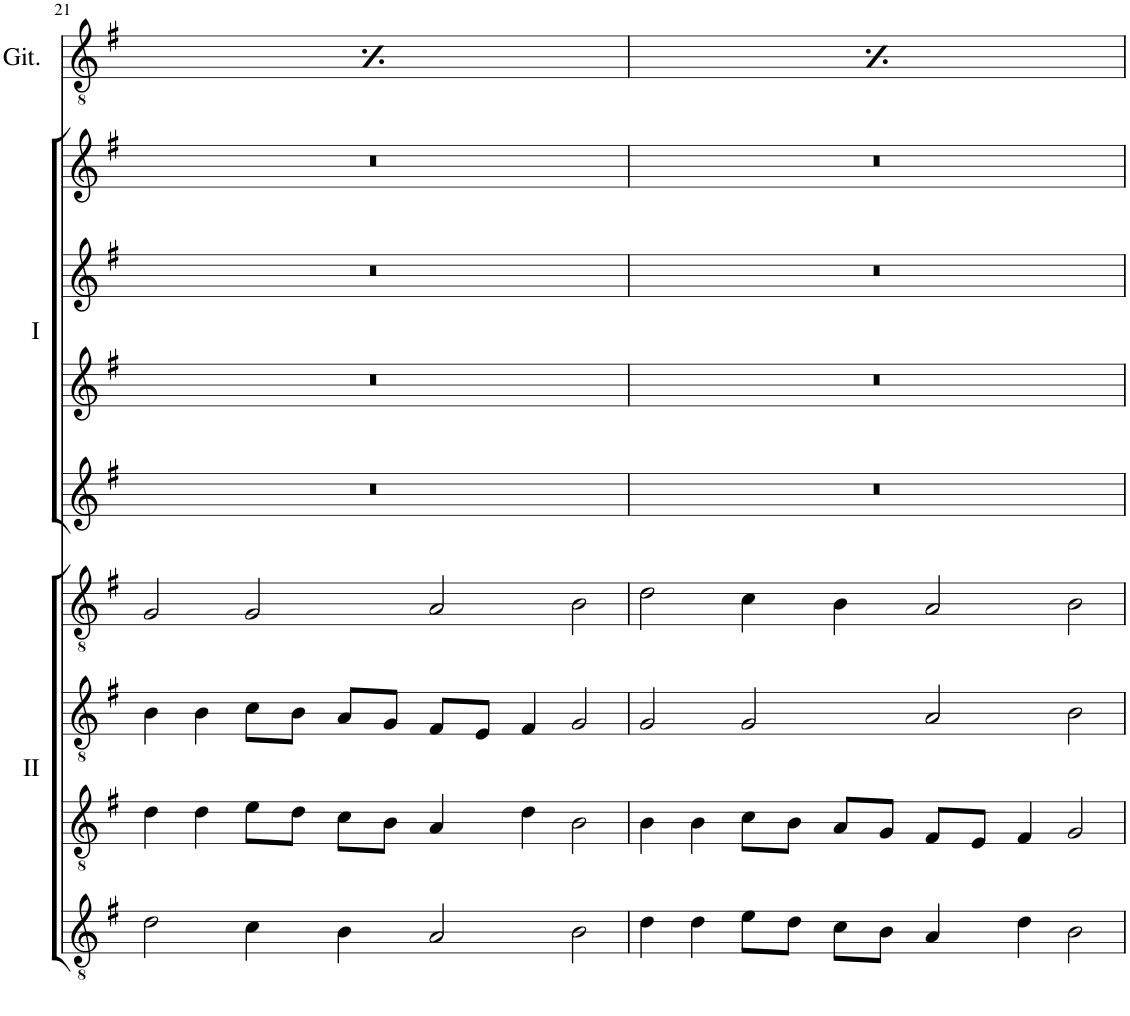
**kern	**kern	**kern	**kern	**kern	**kern	**kern	**kern	**kern	**harte
*part3	*part3	*part3	*part3	*part2	*part2	*part2	*part2	*part1	*part1
*staff9	*staff8	*staff7	*staff6	*staff5	*staff4	*staff3	*staff2	*staff1	*
*I"Kanon II	*	*	*	*I"Kanon I	*	*	*	*I"Gitarre	*
*I'II	*	*	*	*I'I	*	*	*	*I'Git.	*
!!LO:PB:g=z
*clefGv2	*clefGv2	*clefGv2	*clefGv2	*clefG2	*clefG2	*clefG2	*clefG2	*clefGv2	*
*k[f#]	*k[f#]	*k[f#]	*k[f#]	*k[f#]	*k[f#]	*k[f#]	*k[f#]	*k[f#]	*
*M4/2	*M4/2	*M4/2	*M4/2	*M4/2	*M4/2	*M4/2	*M4/2	*M4/2	*
*MM96	*MM96	*MM96	*MM96	*MM96	*MM96	*MM96	*MM96	*MM96	*
=21	=21	=21	=21	=21	=21	=21	=21	=21	=21
2d\	4d\	4B\	2G/	0r	0r	0r	0r	2GG/ 2BB/ 2D/ 2G/ 2B/ 2g/	G:maj
.	4d\	4B\	.	.	.	.	.	.	.
4c\	8e\L	8c\L	2G/	.	.	.	.	2C/ 2E/ 2G/ 2c/ 2e/	C:maj
.	8d\J	8B\J	.	.	.	.	.	.	.
4B\	8c\L	8A/L	.	.	.	.	.	.	.
.	8B\J	8G/J	.	.	.	.	.	.	.
2A/	4A/	8F#/L	2A/	.	.	.	.	2D/ 2A/ 2d/ 2f#/	D:maj
.	.	8E/J	.	.	.	.	.	.	.
.	4d\	4F#/	.	.	.	.	.	.	.
2B\	2B\	2G/	2B\	.	.	.	.	2GG/ 2BB/ 2D/ 2G/ 2B/ 2g/	G:maj
=22	=22	=22	=22	=22	=22	=22	=22	=22	=22
*	*	*	*	*	*	*	*	*MM96	*
4d\	4B\	2G/	2d\	0r	0r	0r	0r	2GG/ 2BB/ 2D/ 2G/ 2B/ 2g/	G:maj
4d\	4B\	.	.	.	.	.	.	.	.
8e\L	8c\L	2G/	4c\	.	.	.	.	2C/ 2E/ 2G/ 2c/ 2e/	C:maj
8d\J	8B\J	.	.	.	.	.	.	.	.
8c\L	8A/L	.	4B\	.	.	.	.	.	.
8B\J	8G/J	.	.	.	.	.	.	.	.
4A/	8F#/L	2A/	2A/	.	.	.	.	2D/ 2A/ 2d/ 2f#/	D:maj
.	8E/J	.	.	.	.	.	.	.	.
4d\	4F#/	.	.	.	.	.	.	.	.
2B\	2G/	2B\	2B\	.	.	.	.	2GG/ 2BB/ 2D/ 2G/ 2B/ 2g/	G:maj
=	=	=	=	=	=	=	=	=	=
*-	*-	*-	*-	*-	*-	*-	*-	*-	*-
